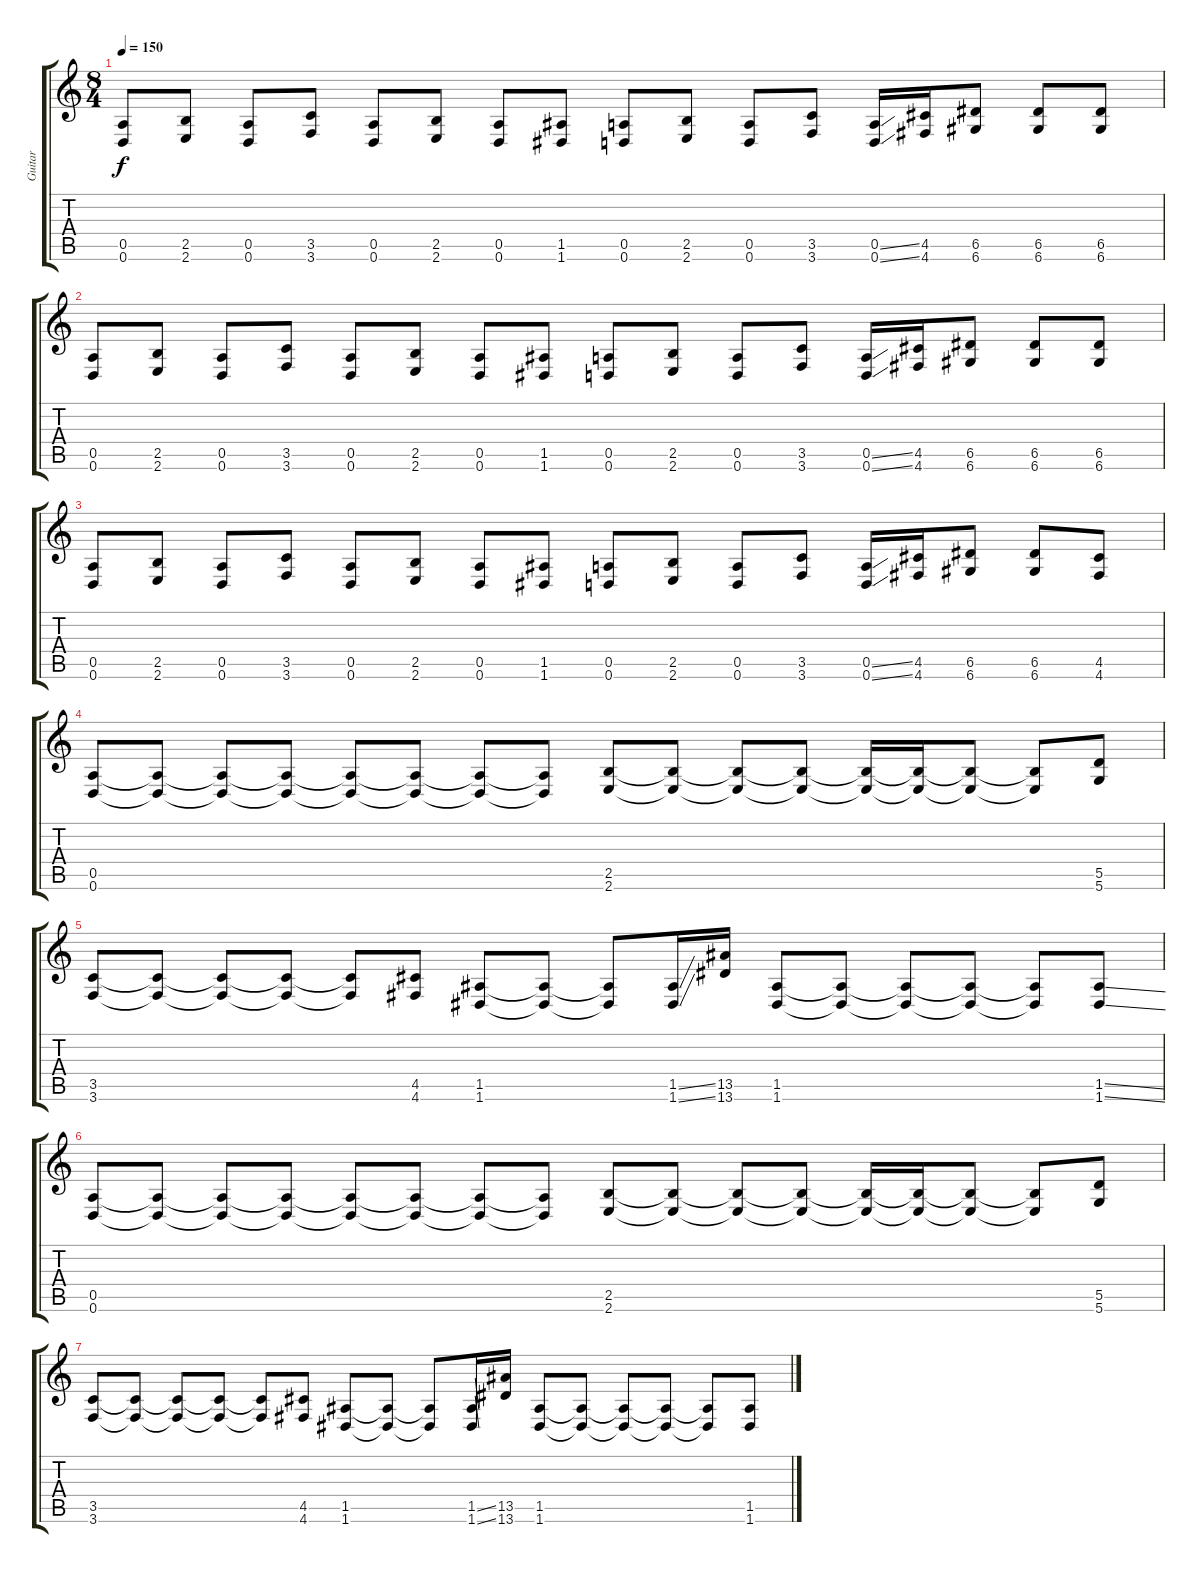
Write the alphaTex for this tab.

\track ("Guitar" "Guitar") {instrument distortionguitar}
\staff {score tabs}
\tuning (E4 B3 G3 D3 A2 D2) {hide}
\ts (8 4)
\tempo 150
\clef g2
\ks c
(0.5 0.6).8{dy f} (2.5 2.6).8 (0.5 0.6).8 (3.5 3.6).8 (0.5 0.6).8 (2.5 2.6).8 (0.5 0.6).8 (1.5 1.6).8 (0.5 0.6).8 (2.5 2.6).8 (0.5 0.6).8 (3.5 3.6).8 (0.5{ss} 0.6{ss}).16 (4.5 4.6).16 (6.5 6.6).8 (6.5 6.6).8 (6.5 6.6).8 |
(0.5 0.6).8 (2.5 2.6).8 (0.5 0.6).8 (3.5 3.6).8 (0.5 0.6).8 (2.5 2.6).8 (0.5 0.6).8 (1.5 1.6).8 (0.5 0.6).8 (2.5 2.6).8 (0.5 0.6).8 (3.5 3.6).8 (0.5{ss} 0.6{ss}).16 (4.5 4.6).16 (6.5 6.6).8 (6.5 6.6).8 (6.5 6.6).8 |
(0.5 0.6).8 (2.5 2.6).8 (0.5 0.6).8 (3.5 3.6).8 (0.5 0.6).8 (2.5 2.6).8 (0.5 0.6).8 (1.5 1.6).8 (0.5 0.6).8 (2.5 2.6).8 (0.5 0.6).8 (3.5 3.6).8 (0.5{ss} 0.6{ss}).16 (4.5 4.6).16 (6.5 6.6).8 (6.5 6.6).8 (4.5 4.6).8 |
(0.5 0.6).8 (0.5{t} 0.6{t}).8 (0.5{t} 0.6{t}).8 (0.5{t} 0.6{t}).8 (0.5{t} 0.6{t}).8 (0.5{t} 0.6{t}).8 (0.5{t} 0.6{t}).8 (0.5{t} 0.6{t}).8 (2.5 2.6).8 (2.5{t} 2.6{t}).8 (2.5{t} 2.6{t}).8 (2.5{t} 2.6{t}).8 (2.5{t} 2.6{t}).16 (2.5{t} 2.6{t}).16 (2.5{t} 2.6{t}).8 (2.5{t} 2.6{t}).8 (5.5 5.6).8 |
(3.5 3.6).8 (3.5{t} 3.6{t}).8 (3.5{t} 3.6{t}).8 (3.5{t} 3.6{t}).8 (3.5{t} 3.6{t}).8 (4.5 4.6).8 (1.5 1.6).8 (1.5{t} 1.6{t}).8 (1.5{t} 1.6{t}).8 (1.5{ss} 1.6{ss}).16 (13.5 13.6).16 (1.5 1.6).8 (1.5{t} 1.6{t}).8 (1.5{t} 1.6{t}).8 (1.5{t} 1.6{t}).8 (1.5{t} 1.6{t}).8 (1.5{ss} 1.6{ss}).8 |
(0.5 0.6).8 (0.5{t} 0.6{t}).8 (0.5{t} 0.6{t}).8 (0.5{t} 0.6{t}).8 (0.5{t} 0.6{t}).8 (0.5{t} 0.6{t}).8 (0.5{t} 0.6{t}).8 (0.5{t} 0.6{t}).8 (2.5 2.6).8 (2.5{t} 2.6{t}).8 (2.5{t} 2.6{t}).8 (2.5{t} 2.6{t}).8 (2.5{t} 2.6{t}).16 (2.5{t} 2.6{t}).16 (2.5{t} 2.6{t}).8 (2.5{t} 2.6{t}).8 (5.5 5.6).8 |
(3.5 3.6).8 (3.5{t} 3.6{t}).8 (3.5{t} 3.6{t}).8 (3.5{t} 3.6{t}).8 (3.5{t} 3.6{t}).8 (4.5 4.6).8 (1.5 1.6).8 (1.5{t} 1.6{t}).8 (1.5{t} 1.6{t}).8 (1.5{ss} 1.6{ss}).16 (13.5 13.6).16 (1.5 1.6).8 (1.5{t} 1.6{t}).8 (1.5{t} 1.6{t}).8 (1.5{t} 1.6{t}).8 (1.5{t} 1.6{t}).8 (1.5 1.6).8
